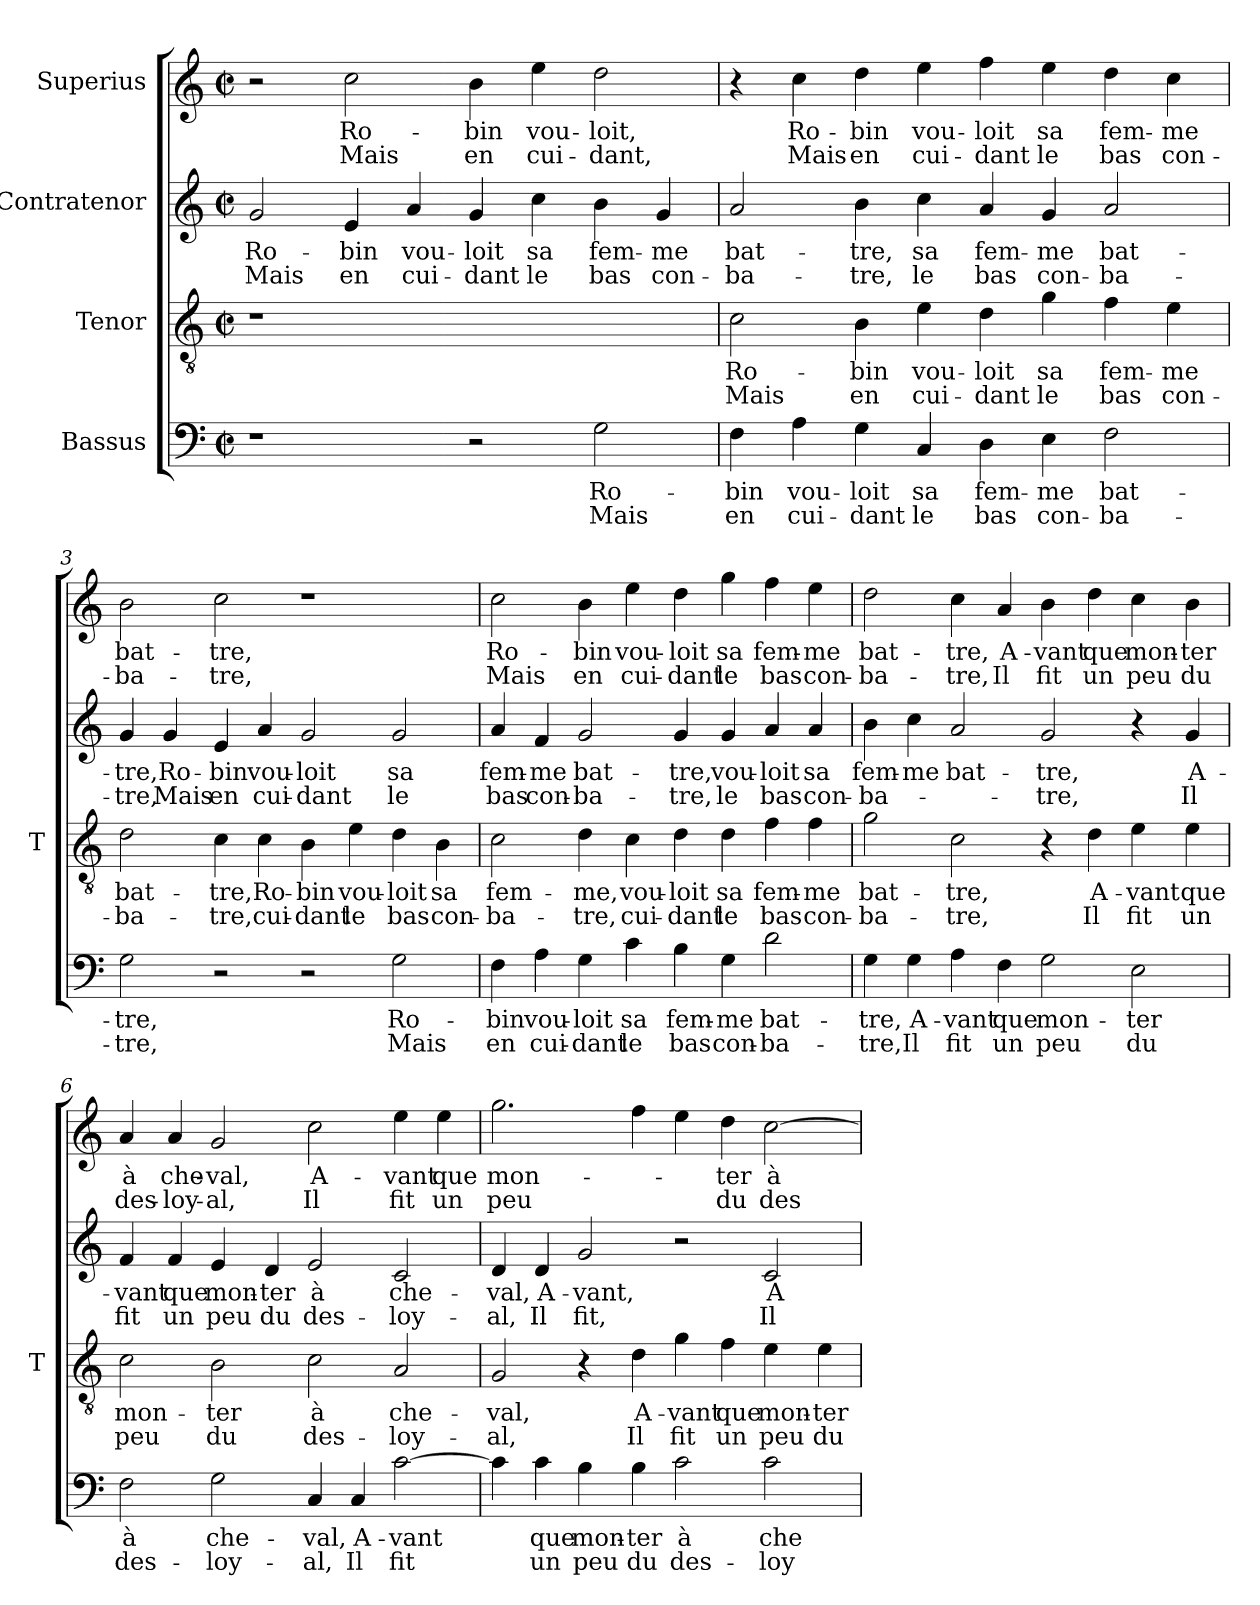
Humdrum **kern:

**kern	**text	**text	**kern	**text	**text	**kern	**text	**text	**kern	**text	**text
*part4	*part4	*part4	*part3	*part3	*part3	*part2	*part2	*part2	*part1	*part1	*part1
*staff4	*staff4	*staff4	*staff3	*staff3	*staff3	*staff2	*staff2	*staff2	*staff1	*staff1	*staff1
*I"Bassus	*	*	*I"Tenor	*	*	*I"Contratenor	*	*	*I"Superius	*	*
*	*	*	*I'T	*	*	*	*	*	*	*	*
*clefF4	*	*	*clefGv2	*	*	*clefG2	*	*	*clefG2	*	*
*k[]	*	*	*k[]	*	*	*k[]	*	*	*k[]	*	*
*C:	*	*	*C:	*	*	*C:	*	*	*C:	*	*
*M2/2	*	*	*M2/2	*	*	*M2/2	*	*	*M2/2	*	*
*met(c|)	*	*	*met(c|)	*	*	*met(c|)	*	*	*met(c|)	*	*
=1	=1	=1	=1	=1	=1	=1	=1	=1	=1	=1	=1
1r	.	.	1r	.	.	2g	Ro-	-Mais	2r	.	.
.	.	.	.	.	.	4e	-bin	-en	2cc	Ro-	-Mais
.	.	.	.	.	.	4a	vou-	cui-	.	.	.
2r	.	.	1ryy	.	.	4g	-loit	-dant	4b	-bin	-en
.	.	.	.	.	.	4cc	-sa	-le	4ee	vou-	cui-
2G	Ro-	-Mais	.	.	.	4b	fem-	-bas	2dd	-loit,	-dant,
.	.	.	.	.	.	4g	-me	con-	.	.	.
=2	=2	=2	=2	=2	=2	=2	=2	=2	=2	=2	=2
4F	-bin	-en	2c	Ro-	-Mais	2a	bat-	ba-	4r	.	.
4A	vou-	cui-	.	.	.	.	.	.	4cc	Ro-	-Mais
4G	-loit	-dant	4B	-bin	-en	4b	-tre,	-tre,	4dd	-bin	-en
4C	-sa	-le	4e	vou-	cui-	4cc	-sa	-le	4ee	vou-	cui-
4D	fem-	-bas	4d	-loit	-dant	4a	fem-	-bas	4ff	-loit	-dant
4E	-me	con-	4g	-sa	-le	4g	-me	con-	4ee	-sa	-le
2F	bat-	ba-	4f	fem-	-bas	2a	bat-	ba-	4dd	fem-	-bas
.	.	.	4e	-me	con-	.	.	.	4cc	-me	con-
!!LO:PB:g=z
=3	=3	=3	=3	=3	=3	=3	=3	=3	=3	=3	=3
2G	-tre,	-tre,	2d	bat-	ba-	4g	-tre,	-tre,	2b	bat-	ba-
.	.	.	.	.	.	4g	Ro-	-Mais	.	.	.
2r	.	.	4c	-tre,	-tre,	4e	-bin	-en	2cc	-tre,	-tre,
.	.	.	4c	Ro-	cui-	4a	vou-	cui-	.	.	.
2r	.	.	4B	-bin	-dant	2g	-loit	-dant	1r	.	.
.	.	.	4e	vou-	-le	.	.	.	.	.	.
2G	Ro-	-Mais	4d	-loit	-bas	2g	-sa	-le	.	.	.
.	.	.	4B	-sa	con-	.	.	.	.	.	.
=4	=4	=4	=4	=4	=4	=4	=4	=4	=4	=4	=4
4F	-bin	-en	2c	fem-	ba-	4a	fem-	-bas	2cc	Ro-	-Mais
4A	vou-	cui-	.	.	.	4f	-me	con-	.	.	.
4G	-loit	-dant	4d	-me,	-tre,	2g	bat-	ba-	4b	-bin	-en
4c	-sa	-le	4c	vou-	cui-	.	.	.	4ee	vou-	cui-
4B	fem-	-bas	4d	-loit	-dant	4g	-tre,	-tre,	4dd	-loit	-dant
4G	-me	con-	4d	-sa	-le	4g	vou-	-le	4gg	-sa	-le
2d	bat-	ba-	4f	fem-	-bas	4a	-loit	-bas	4ff	fem-	-bas
.	.	.	4f	-me	con-	4a	-sa	con-	4ee	-me	con-
=5	=5	=5	=5	=5	=5	=5	=5	=5	=5	=5	=5
4G	-tre,	-tre,	2g	bat-	ba-	4b	fem-	ba-	2dd	bat-	ba-
4G	A-	-Il	.	.	.	4cc	-me	.	.	.	.
4A	-vant	-fit	2c	-tre,	-tre,	2a	bat-	.	4cc	-tre,	-tre,
4F	-que	-un	.	.	.	.	.	.	4a	A-	-Il
2G	mon-	-peu	4r	.	.	2g	-tre,	-tre,	4b	-vant	-fit
.	.	.	4d	A-	-Il	.	.	.	4dd	-que	-un
2E	-ter	-du	4e	-vant	-fit	4r	.	.	4cc	mon-	-peu
.	.	.	4e	-que	-un	4g	A-	-Il	4b	-ter	-du
=6	=6	=6	=6	=6	=6	=6	=6	=6	=6	=6	=6
2F	-à	des-	2c	mon-	-peu	4f	-vant	-fit	4a	-à	des-
.	.	.	.	.	.	4f	-que	-un	4a	che-	loy-
2G	che-	loy-	2B	-ter	-du	4e	mon-	-peu	2g	-val,	-al,
.	.	.	.	.	.	4d	-ter	-du	.	.	.
4C	-val,	-al,	2c	-à	des-	2e	-à	des-	2cc	A-	-Il
4C	A-	-Il	.	.	.	.	.	.	.	.	.
[2c	-vant	-fit	2A	che-	loy-	2c	che-	loy-	4ee	-vant	-fit
.	.	.	.	.	.	.	.	.	4ee	-que	-un
=7	=7	=7	=7	=7	=7	=7	=7	=7	=7	=7	=7
4c]	.	.	2G	-val,	-al,	4d	-val,	-al,	2.gg	mon-	-peu
4c	-que	-un	.	.	.	4d	A-	-Il	.	.	.
4B	mon-	-peu	4r	.	.	2g	-vant,	-fit,	.	.	.
4B	-ter	-du	4d	A-	-Il	.	.	.	4ff	.	.
2c	-à	des-	4g	-vant	-fit	2r	.	.	4ee	.	.
.	.	.	4f	-que	-un	.	.	.	4dd	-ter	-du
2c	che-	loy-	4e	mon-	-peu	2c	A-	-Il	[2cc	-à	des-
.	.	.	4e	-ter	-du	.	.	.	.	.	.
=	=	=	=	=	=	=	=	=	=	=	=
*-	*-	*-	*-	*-	*-	*-	*-	*-	*-	*-	*-
